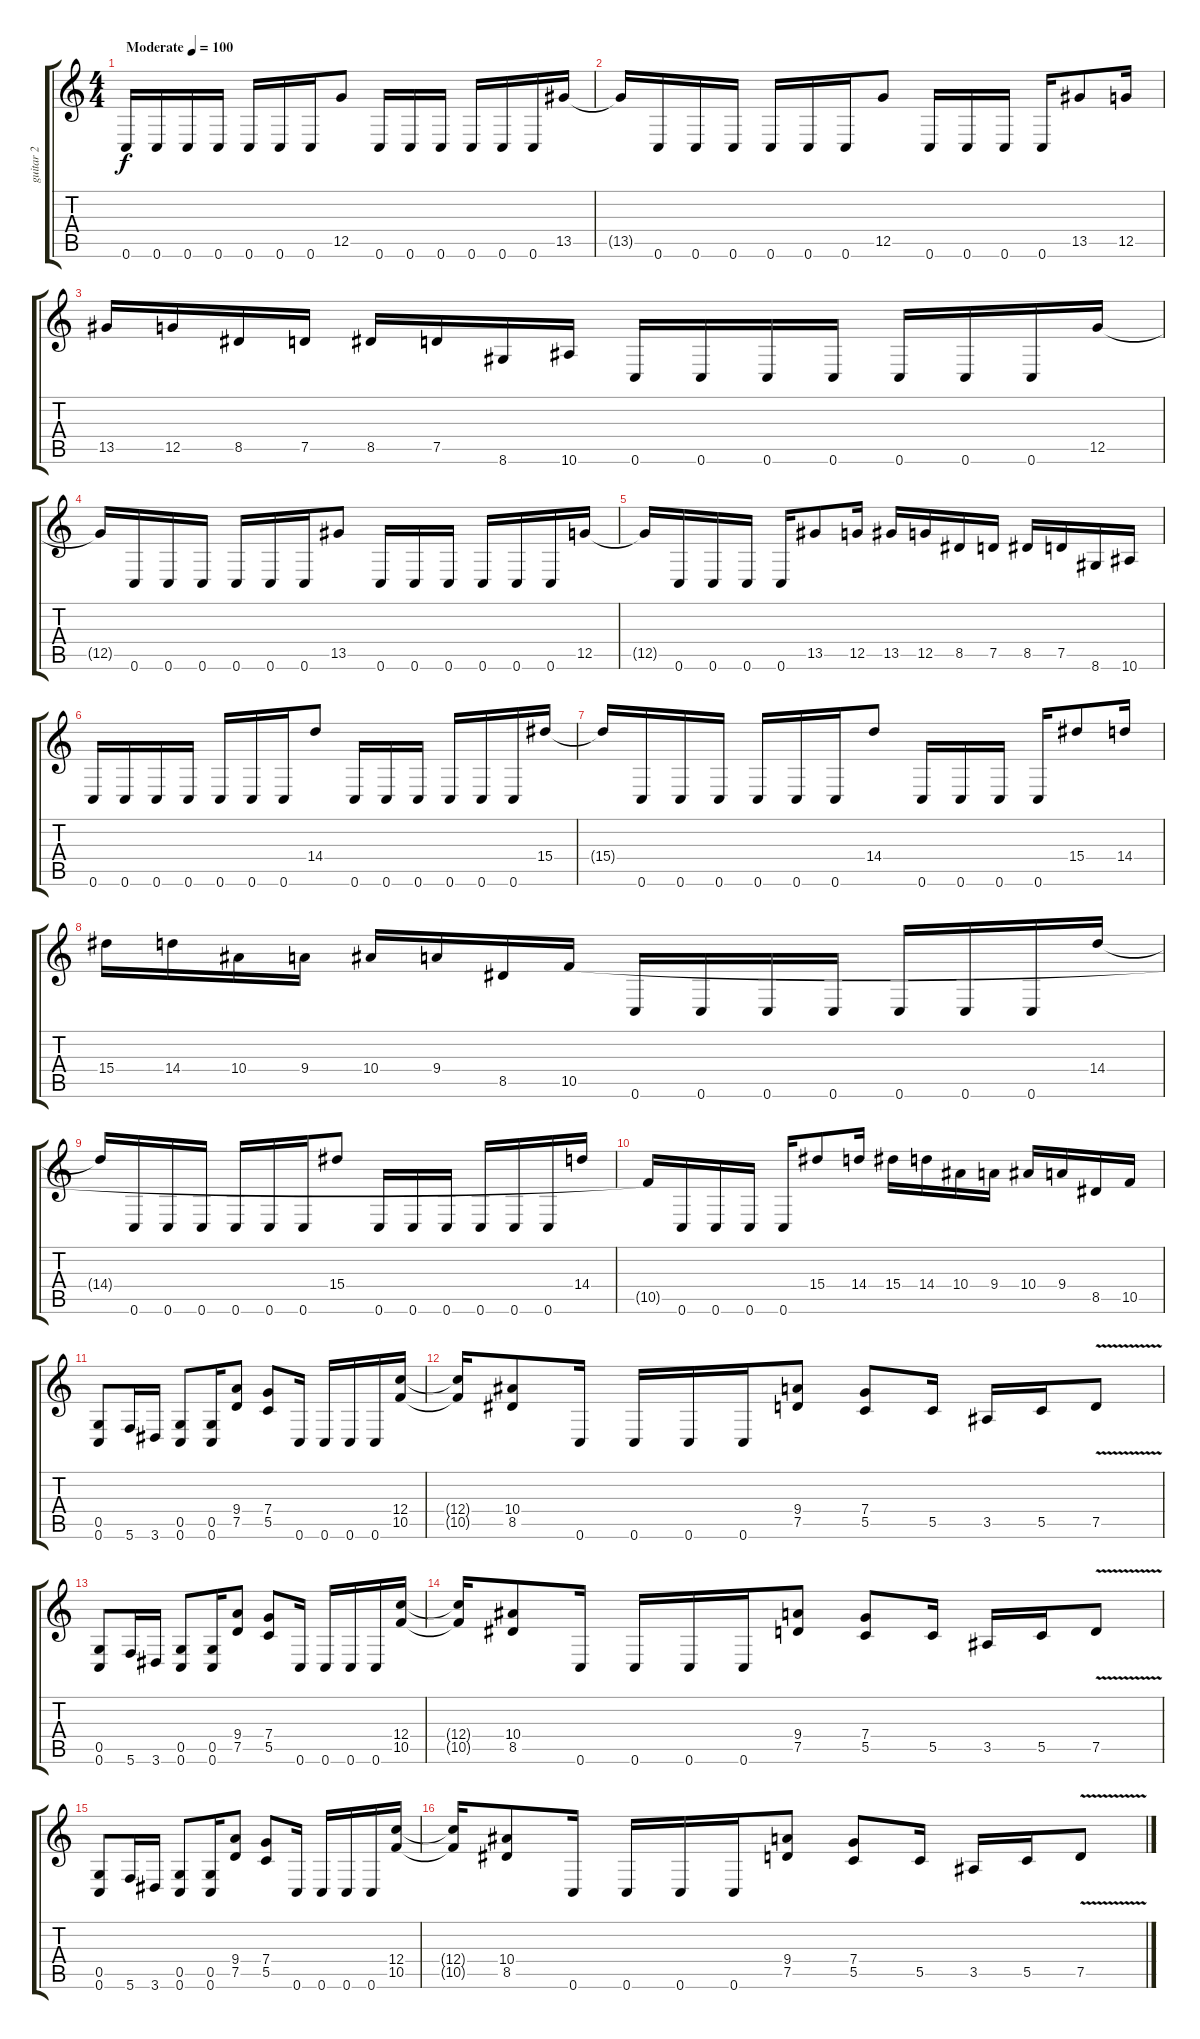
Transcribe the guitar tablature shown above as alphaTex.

\track ("guitar 2" "guitar 2") {instrument distortionguitar}
\staff {score tabs}
\tuning (D4 A3 F3 C3 G2 C2) {hide}
\ts (4 4)
\tempo (100 "Moderate")
\clef g2
\ks c
0.6.16{dy f instrument distortionguitar} 0.6.16 0.6.16 0.6.16 0.6.16 0.6.16 0.6.16 12.5.8 0.6.16 0.6.16 0.6.16 0.6.16 0.6.16 0.6.16 13.5.16 |
13.5{t}.16 0.6.16 0.6.16 0.6.16 0.6.16 0.6.16 0.6.16 12.5.8 0.6.16 0.6.16 0.6.16 0.6.16 13.5.8 12.5.16 |
13.5.16 12.5.16 8.5.16 7.5.16 8.5.16 7.5.16 8.6.16 10.6.16 0.6.16 0.6.16 0.6.16 0.6.16 0.6.16 0.6.16 0.6.16 12.5.16 |
12.5{t}.16 0.6.16 0.6.16 0.6.16 0.6.16 0.6.16 0.6.16 13.5.8 0.6.16 0.6.16 0.6.16 0.6.16 0.6.16 0.6.16 12.5.16 |
12.5{t}.16 0.6.16 0.6.16 0.6.16 0.6.16 13.5.8 12.5.16 13.5.16 12.5.16 8.5.16 7.5.16 8.5.16 7.5.16 8.6.16 10.6.16 |
0.6.16 0.6.16 0.6.16 0.6.16 0.6.16 0.6.16 0.6.16 14.4.8 0.6.16 0.6.16 0.6.16 0.6.16 0.6.16 0.6.16 15.4.16 |
15.4{t}.16 0.6.16 0.6.16 0.6.16 0.6.16 0.6.16 0.6.16 14.4.8 0.6.16 0.6.16 0.6.16 0.6.16 15.4.8 14.4.16 |
15.4.16 14.4.16 10.4.16 9.4.16 10.4.16 9.4.16 8.5.16 10.5.16 0.6.16 0.6.16 0.6.16 0.6.16 0.6.16 0.6.16 0.6.16 14.4.16 |
14.4{t}.16 0.6.16 0.6.16 0.6.16 0.6.16 0.6.16 0.6.16 15.4.8 0.6.16 0.6.16 0.6.16 0.6.16 0.6.16 0.6.16 14.4.16 |
10.5{t}.16 0.6.16 0.6.16 0.6.16 0.6.16 15.4.8 14.4.16 15.4.16 14.4.16 10.4.16 9.4.16 10.4.16 9.4.16 8.5.16 10.5.16 |
(0.5 0.6).8 5.6.16 3.6.16 (0.5 0.6).8 (0.5 0.6).16 (9.4 7.5).8 (7.4 5.5).8 0.6.16 0.6.16 0.6.16 0.6.16 (12.4 10.5).16 |
(12.4{t} 10.5{t}).16 (10.4 8.5).8 0.6.16 0.6.16 0.6.16 0.6.16 (9.4 7.5).8 (7.4 5.5).8 5.5.16 3.5.16 5.5.16 7.5{v}.8 |
(0.5 0.6).8 5.6.16 3.6.16 (0.5 0.6).8 (0.5 0.6).16 (9.4 7.5).8 (7.4 5.5).8 0.6.16 0.6.16 0.6.16 0.6.16 (12.4 10.5).16 |
(12.4{t} 10.5{t}).16 (10.4 8.5).8 0.6.16 0.6.16 0.6.16 0.6.16 (9.4 7.5).8 (7.4 5.5).8 5.5.16 3.5.16 5.5.16 7.5{v}.8 |
(0.5 0.6).8 5.6.16 3.6.16 (0.5 0.6).8 (0.5 0.6).16 (9.4 7.5).8 (7.4 5.5).8 0.6.16 0.6.16 0.6.16 0.6.16 (12.4 10.5).16 |
(12.4{t} 10.5{t}).16 (10.4 8.5).8 0.6.16 0.6.16 0.6.16 0.6.16 (9.4 7.5).8 (7.4 5.5).8 5.5.16 3.5.16 5.5.16 7.5{v}.8
